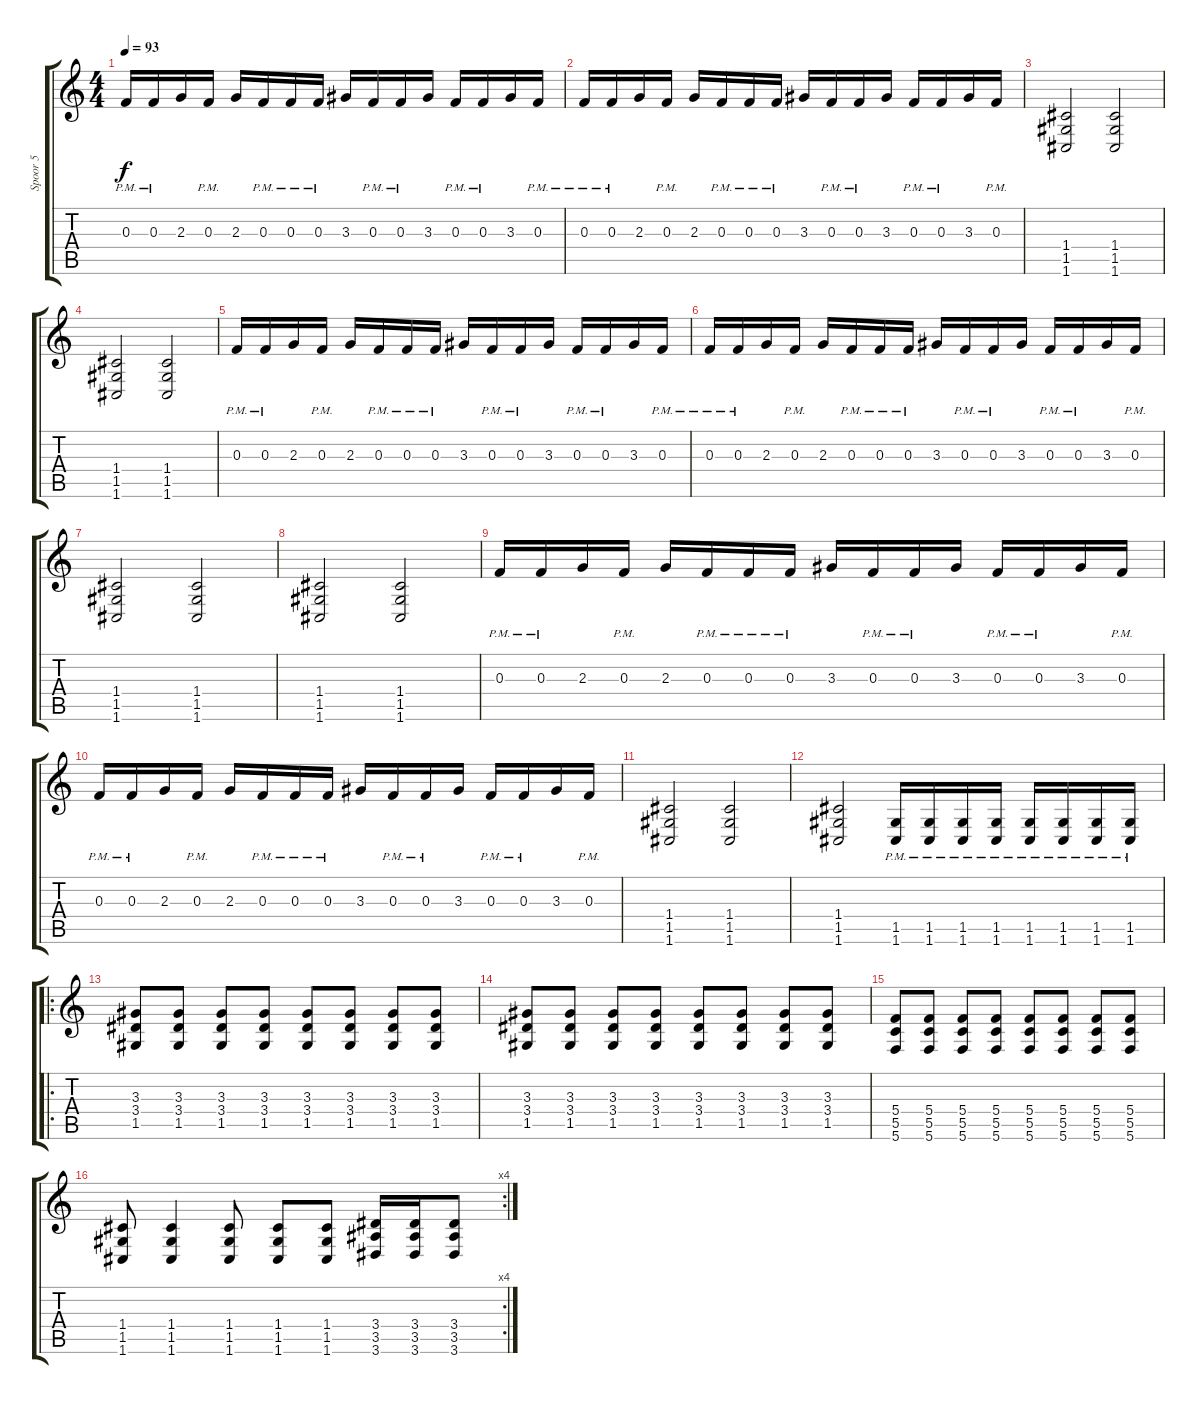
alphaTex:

\track ("Spoor 5" "Spoor 5") {instrument distortionguitar}
\staff {score tabs}
\tuning (D4 A3 F3 C3 G2 C2) {hide}
\ts (4 4)
\tempo 93
\clef g2
\ks c
0.3{pm}.16{dy f} 0.3{pm}.16 2.3.16 0.3{pm}.16 2.3.16 0.3{pm}.16 0.3{pm}.16 0.3{pm}.16 3.3.16 0.3{pm}.16 0.3{pm}.16 3.3.16 0.3{pm}.16 0.3{pm}.16 3.3.16 0.3{pm}.16 |
0.3{pm}.16 0.3{pm}.16 2.3.16 0.3{pm}.16 2.3.16 0.3{pm}.16 0.3{pm}.16 0.3{pm}.16 3.3.16 0.3{pm}.16 0.3{pm}.16 3.3.16 0.3{pm}.16 0.3{pm}.16 3.3.16 0.3{pm}.16 |
(1.4 1.5 1.6).2 (1.4 1.5 1.6).2 |
(1.4 1.5 1.6).2 (1.4 1.5 1.6).2 |
0.3{pm}.16 0.3{pm}.16 2.3.16 0.3{pm}.16 2.3.16 0.3{pm}.16 0.3{pm}.16 0.3{pm}.16 3.3.16 0.3{pm}.16 0.3{pm}.16 3.3.16 0.3{pm}.16 0.3{pm}.16 3.3.16 0.3{pm}.16 |
0.3{pm}.16 0.3{pm}.16 2.3.16 0.3{pm}.16 2.3.16 0.3{pm}.16 0.3{pm}.16 0.3{pm}.16 3.3.16 0.3{pm}.16 0.3{pm}.16 3.3.16 0.3{pm}.16 0.3{pm}.16 3.3.16 0.3{pm}.16 |
(1.4 1.5 1.6).2 (1.4 1.5 1.6).2 |
(1.4 1.5 1.6).2 (1.4 1.5 1.6).2 |
0.3{pm}.16 0.3{pm}.16 2.3.16 0.3{pm}.16 2.3.16 0.3{pm}.16 0.3{pm}.16 0.3{pm}.16 3.3.16 0.3{pm}.16 0.3{pm}.16 3.3.16 0.3{pm}.16 0.3{pm}.16 3.3.16 0.3{pm}.16 |
0.3{pm}.16 0.3{pm}.16 2.3.16 0.3{pm}.16 2.3.16 0.3{pm}.16 0.3{pm}.16 0.3{pm}.16 3.3.16 0.3{pm}.16 0.3{pm}.16 3.3.16 0.3{pm}.16 0.3{pm}.16 3.3.16 0.3{pm}.16 |
(1.4 1.5 1.6).2 (1.4 1.5 1.6).2 |
(1.4 1.5 1.6).2 (1.5{pm} 1.6{pm}).16 (1.5{pm} 1.6{pm}).16 (1.5{pm} 1.6{pm}).16 (1.5{pm} 1.6{pm}).16 (1.5{pm} 1.6{pm}).16 (1.5{pm} 1.6{pm}).16 (1.5{pm} 1.6{pm}).16 (1.5{pm} 1.6{pm}).16 |
\ro
(3.3 3.4 1.5).8 (3.3 3.4 1.5).8 (3.3 3.4 1.5).8 (3.3 3.4 1.5).8 (3.3 3.4 1.5).8 (3.3 3.4 1.5).8 (3.3 3.4 1.5).8 (3.3 3.4 1.5).8 |
(3.3 3.4 1.5).8 (3.3 3.4 1.5).8 (3.3 3.4 1.5).8 (3.3 3.4 1.5).8 (3.3 3.4 1.5).8 (3.3 3.4 1.5).8 (3.3 3.4 1.5).8 (3.3 3.4 1.5).8 |
(5.4 5.5 5.6).8 (5.4 5.5 5.6).8 (5.4 5.5 5.6).8 (5.4 5.5 5.6).8 (5.4 5.5 5.6).8 (5.4 5.5 5.6).8 (5.4 5.5 5.6).8 (5.4 5.5 5.6).8 |
\rc 4
(1.4 1.5 1.6).8 (1.4 1.5 1.6).4 (1.4 1.5 1.6).8 (1.4 1.5 1.6).8 (1.4 1.5 1.6).8 (3.4 3.5 3.6).16 (3.4 3.5 3.6).16 (3.4 3.5 3.6).8
